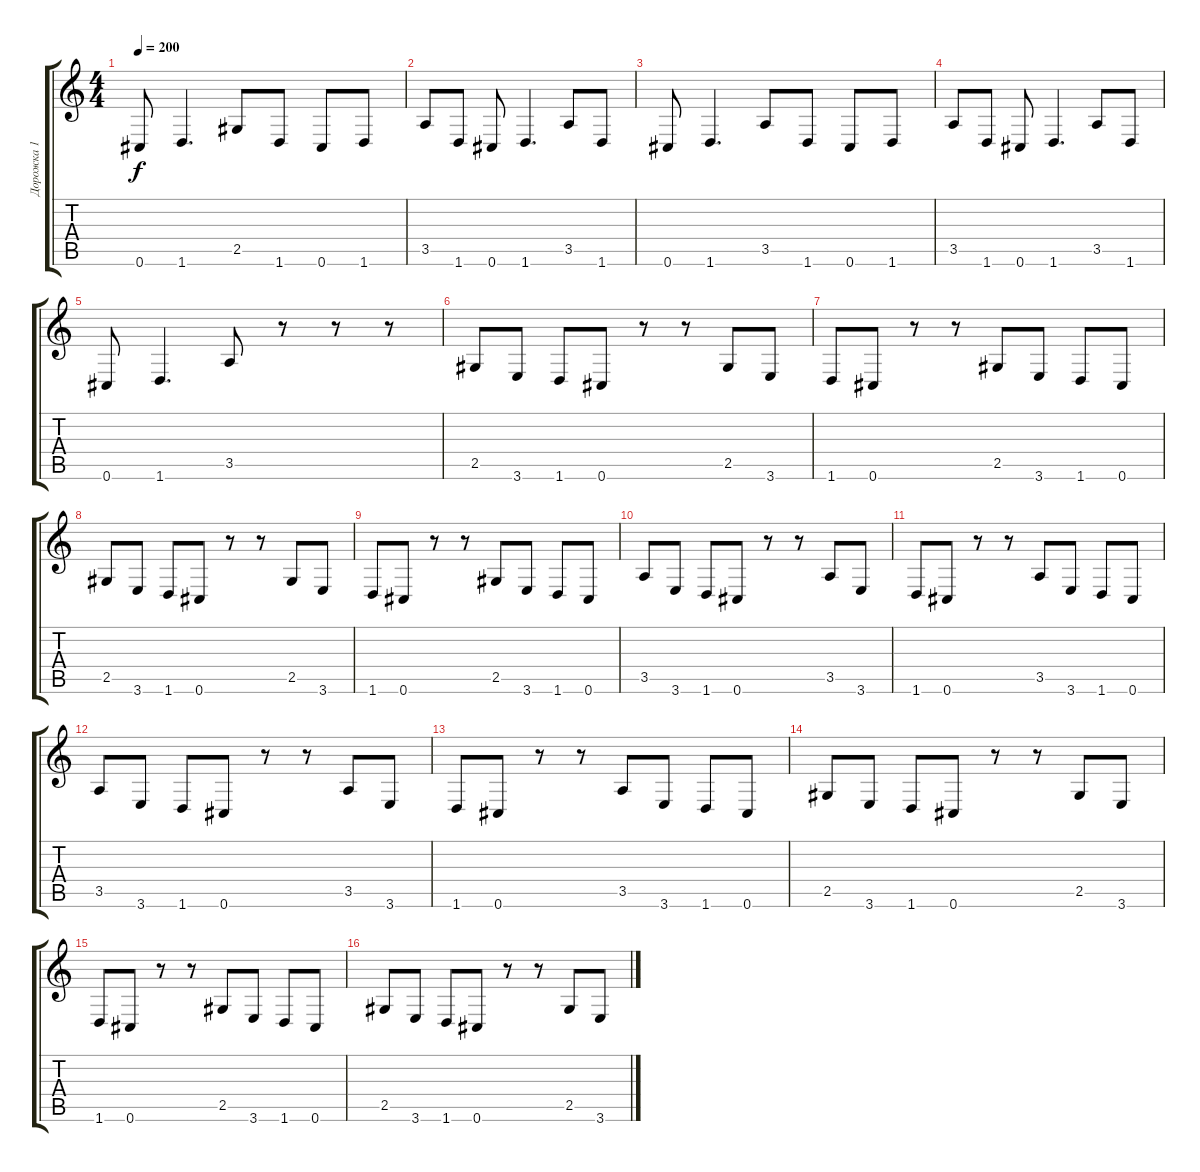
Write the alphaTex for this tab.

\track ("Дорожка 1" "Дорожка 1") {instrument distortionguitar}
\staff {score tabs}
\tuning (Db4 Ab3 E3 B2 Gb2 Db2) {hide}
\ts (4 4)
\tempo 200
\clef g2
\ks c
0.6.8{dy f} 1.6.4{d} 2.5.8 1.6.8 0.6.8 1.6.8 |
3.5.8 1.6.8 0.6.8 1.6.4{d} 3.5.8 1.6.8 |
0.6.8 1.6.4{d} 3.5.8 1.6.8 0.6.8 1.6.8 |
3.5.8 1.6.8 0.6.8 1.6.4{d} 3.5.8 1.6.8 |
0.6.8 1.6.4{d} 3.5.8 r.8 r.8 r.8 |
2.5.8 3.6.8 1.6.8 0.6.8 r.8 r.8 2.5.8 3.6.8 |
1.6.8 0.6.8 r.8 r.8 2.5.8 3.6.8 1.6.8 0.6.8 |
2.5.8 3.6.8 1.6.8 0.6.8 r.8 r.8 2.5.8 3.6.8 |
1.6.8 0.6.8 r.8 r.8 2.5.8 3.6.8 1.6.8 0.6.8 |
3.5.8 3.6.8 1.6.8 0.6.8 r.8 r.8 3.5.8 3.6.8 |
1.6.8 0.6.8 r.8 r.8 3.5.8 3.6.8 1.6.8 0.6.8 |
3.5.8 3.6.8 1.6.8 0.6.8 r.8 r.8 3.5.8 3.6.8 |
1.6.8 0.6.8 r.8 r.8 3.5.8 3.6.8 1.6.8 0.6.8 |
2.5.8 3.6.8 1.6.8 0.6.8 r.8 r.8 2.5.8 3.6.8 |
1.6.8 0.6.8 r.8 r.8 2.5.8 3.6.8 1.6.8 0.6.8 |
2.5.8 3.6.8 1.6.8 0.6.8 r.8 r.8 2.5.8 3.6.8
